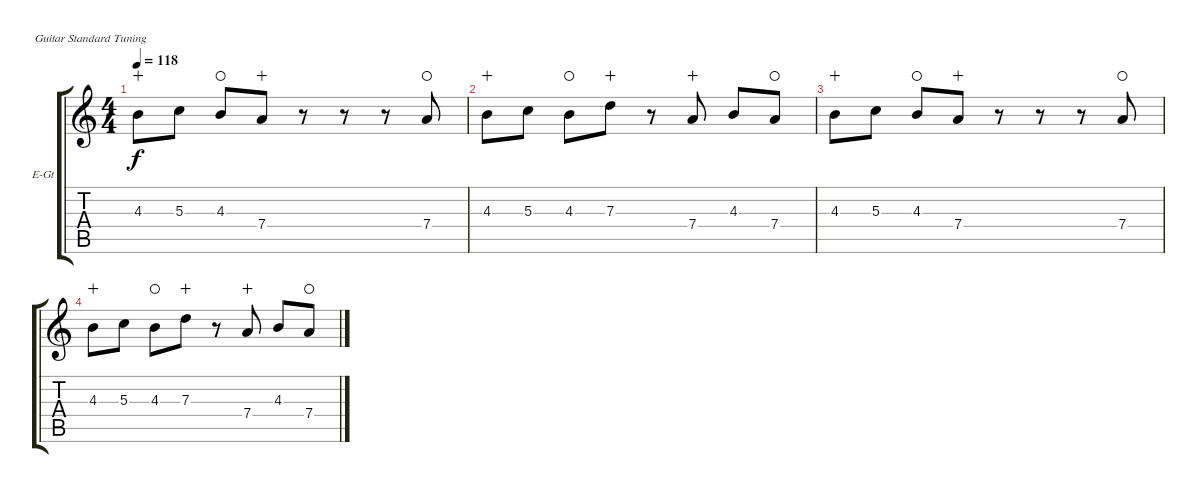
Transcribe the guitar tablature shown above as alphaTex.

\defaultSystemsLayout 4
\bracketExtendMode groupsimilarinstruments
\firstSystemTrackNameOrientation horizontal
\otherSystemsTrackNameOrientation horizontal
\track ("Solo Wah Guitar" "E-Gt") {instrument distortionguitar}
\staff {score tabs}
\tuning (E4 B3 G3 D3 A2 E2)
\ts (4 4)
\tempo 118
\clef g2
\scale
0.333333
\ks c
4.3.8{dy f wahc} 5.3.8 4.3.8{waho} 7.4.8{wahc} r.8 r.8 r.8 7.4.8{waho} |
\scale
0.333333 4.3.8{wahc} 5.3.8 4.3.8{waho} 7.3.8{wahc} r.8 7.4.8{wahc} 4.3.8 7.4.8{waho} |
4.3.8{wahc} 5.3.8 4.3.8{waho} 7.4.8{wahc} r.8 r.8 r.8 7.4.8{waho} |
4.3.8{wahc} 5.3.8 4.3.8{waho} 7.3.8{wahc} r.8 7.4.8{wahc} 4.3.8 7.4.8{waho}
